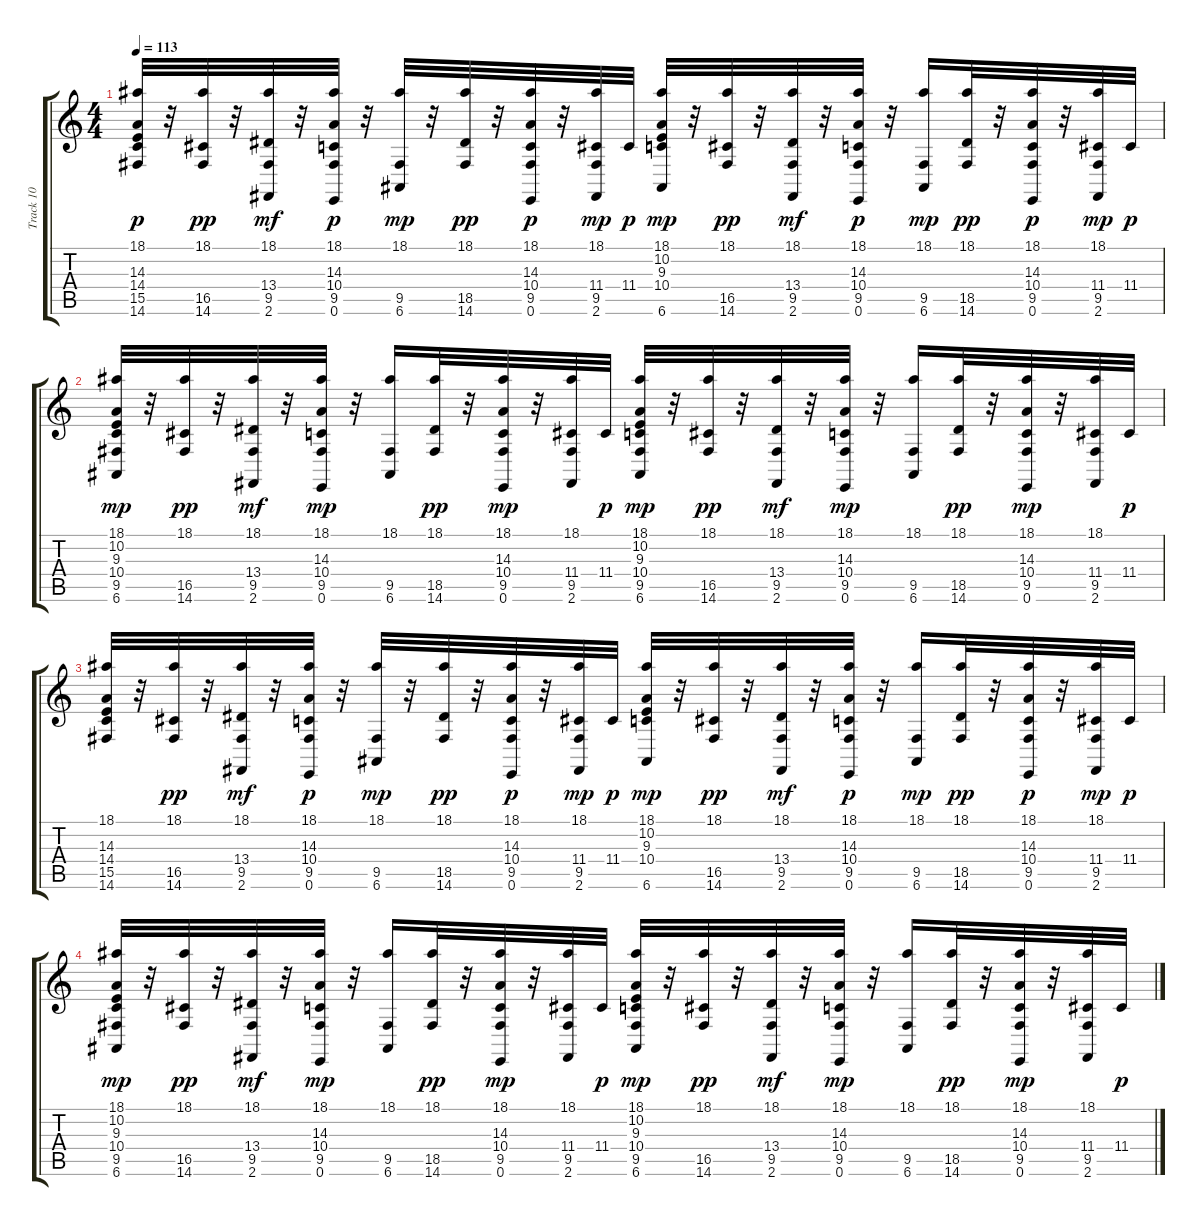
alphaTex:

\track ("Track 10" "Track 10") {instrument synthdrum}
\staff {score tabs}
\tuning (E4 B3 G3 D3 A2 E2) {hide}
\ts (4 4)
\tempo 113
\clef g2
\ks c
(18.1 14.3 14.4 15.5 14.6).32{dy p} r.32 (18.1 16.5 14.6).32{dy pp} r.32 (18.1 13.4 9.5 2.6).32{dy mf} r.32 (18.1 14.3 10.4 9.5 0.6).32{dy p} r.32 (18.1 9.5 6.6).32{dy mp} r.32 (18.1 18.5 14.6).32{dy pp} r.32 (18.1 14.3 10.4 9.5 0.6).32{dy p} r.32 (18.1 11.4 9.5 2.6).32{dy mp} 11.4.32{dy p} (18.1 10.2 9.3 10.4 6.6).32{dy mp} r.32 (18.1 16.5 14.6).32{dy pp} r.32 (18.1 13.4 9.5 2.6).32{dy mf} r.32 (18.1 14.3 10.4 9.5 0.6).32{dy p} r.32 (18.1 9.5 6.6).16{dy mp} (18.1 18.5 14.6).32{dy pp} r.32 (18.1 14.3 10.4 9.5 0.6).32{dy p} r.32 (18.1 11.4 9.5 2.6).32{dy mp} 11.4.32{dy p} |
(18.1 10.2 9.3 10.4 9.5 6.6).32{dy mp} r.32 (18.1 16.5 14.6).32{dy pp} r.32 (18.1 13.4 9.5 2.6).32{dy mf} r.32 (18.1 14.3 10.4 9.5 0.6).32{dy mp} r.32 (18.1 9.5 6.6).16 (18.1 18.5 14.6).32{dy pp} r.32 (18.1 14.3 10.4 9.5 0.6).32{dy mp} r.32 (18.1 11.4 9.5 2.6).32 11.4.32{dy p} (18.1 10.2 9.3 10.4 9.5 6.6).32{dy mp} r.32 (18.1 16.5 14.6).32{dy pp} r.32 (18.1 13.4 9.5 2.6).32{dy mf} r.32 (18.1 14.3 10.4 9.5 0.6).32{dy mp} r.32 (18.1 9.5 6.6).16 (18.1 18.5 14.6).32{dy pp} r.32 (18.1 14.3 10.4 9.5 0.6).32{dy mp} r.32 (18.1 11.4 9.5 2.6).32 11.4.32{dy p} |
(18.1 14.3 14.4 15.5 14.6).32 r.32 (18.1 16.5 14.6).32{dy pp} r.32 (18.1 13.4 9.5 2.6).32{dy mf} r.32 (18.1 14.3 10.4 9.5 0.6).32{dy p} r.32 (18.1 9.5 6.6).32{dy mp} r.32 (18.1 18.5 14.6).32{dy pp} r.32 (18.1 14.3 10.4 9.5 0.6).32{dy p} r.32 (18.1 11.4 9.5 2.6).32{dy mp} 11.4.32{dy p} (18.1 10.2 9.3 10.4 6.6).32{dy mp} r.32 (18.1 16.5 14.6).32{dy pp} r.32 (18.1 13.4 9.5 2.6).32{dy mf} r.32 (18.1 14.3 10.4 9.5 0.6).32{dy p} r.32 (18.1 9.5 6.6).16{dy mp} (18.1 18.5 14.6).32{dy pp} r.32 (18.1 14.3 10.4 9.5 0.6).32{dy p} r.32 (18.1 11.4 9.5 2.6).32{dy mp} 11.4.32{dy p} |
(18.1 10.2 9.3 10.4 9.5 6.6).32{dy mp} r.32 (18.1 16.5 14.6).32{dy pp} r.32 (18.1 13.4 9.5 2.6).32{dy mf} r.32 (18.1 14.3 10.4 9.5 0.6).32{dy mp} r.32 (18.1 9.5 6.6).16 (18.1 18.5 14.6).32{dy pp} r.32 (18.1 14.3 10.4 9.5 0.6).32{dy mp} r.32 (18.1 11.4 9.5 2.6).32 11.4.32{dy p} (18.1 10.2 9.3 10.4 9.5 6.6).32{dy mp} r.32 (18.1 16.5 14.6).32{dy pp} r.32 (18.1 13.4 9.5 2.6).32{dy mf} r.32 (18.1 14.3 10.4 9.5 0.6).32{dy mp} r.32 (18.1 9.5 6.6).16 (18.1 18.5 14.6).32{dy pp} r.32 (18.1 14.3 10.4 9.5 0.6).32{dy mp} r.32 (18.1 11.4 9.5 2.6).32 11.4.32{dy p}
